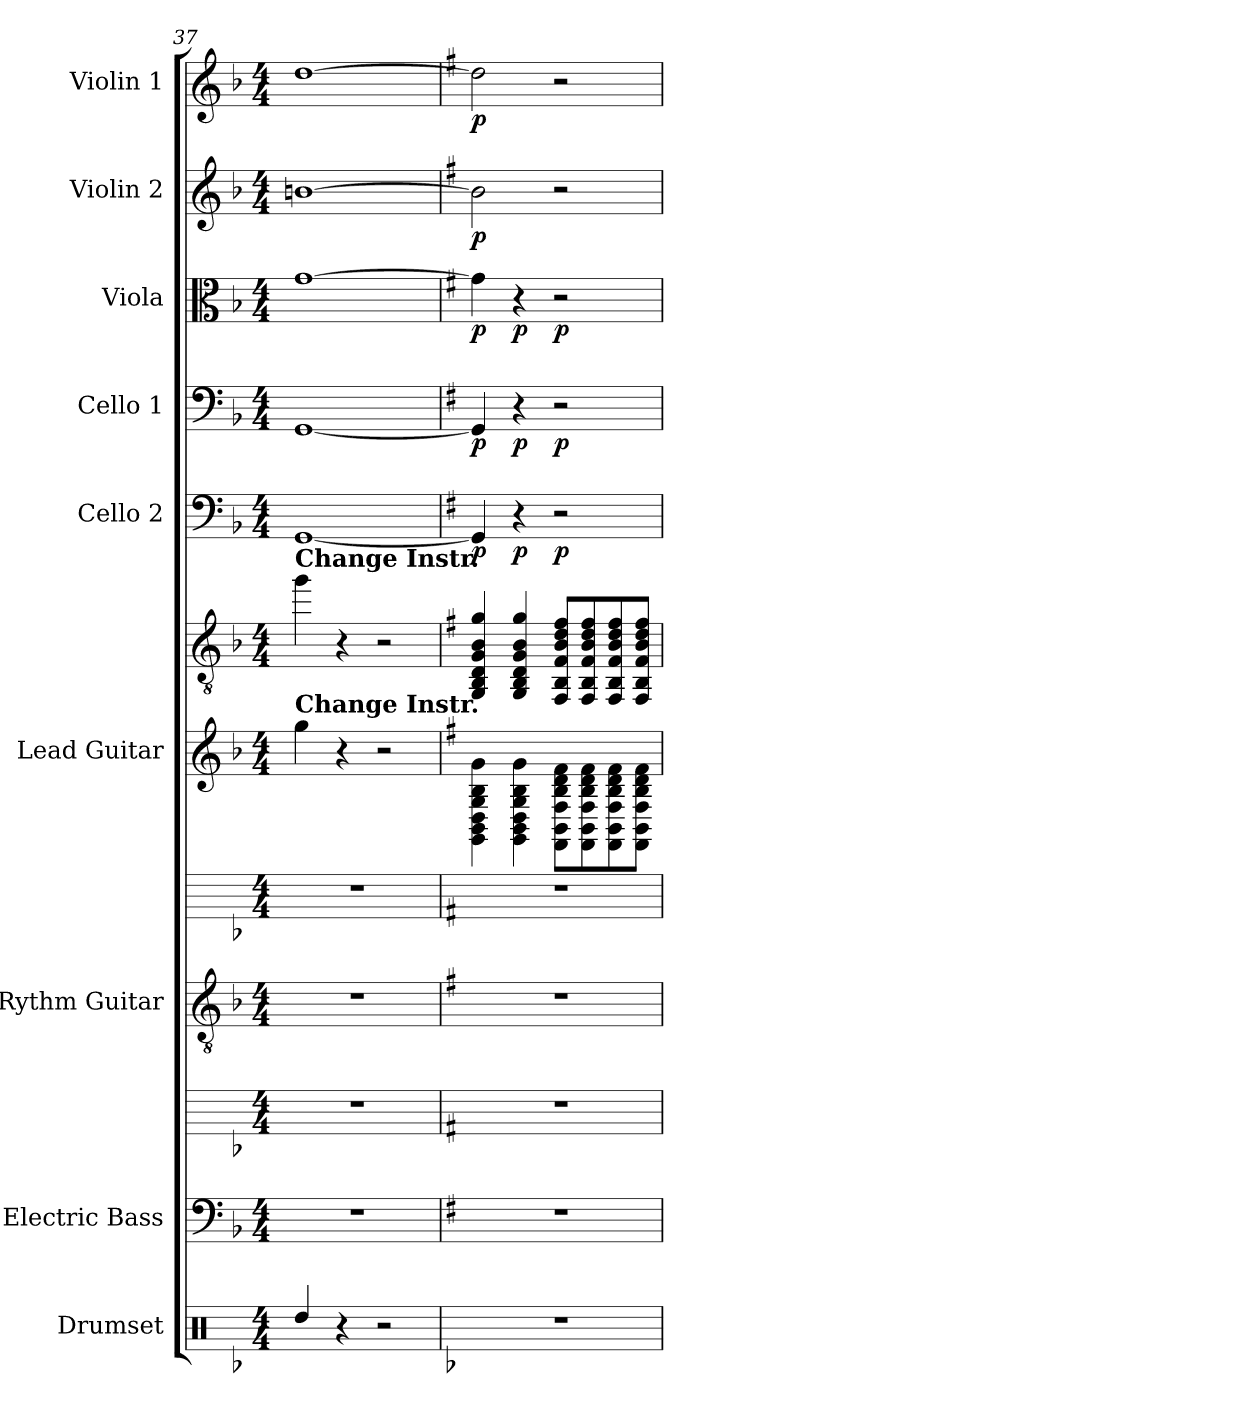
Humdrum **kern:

**kern	**kern	**kern	**kern	**kern	**kern	**kern	**kern	**dynam	**kern	**dynam	**kern	**dynam	**kern	**dynam	**kern	**dynam
*part9	*part8	*part8	*part7	*part7	*part6	*part6	*part5	*part5	*part4	*part4	*part3	*part3	*part2	*part2	*part1	*part1
*staff12	*staff11	*staff10	*staff9	*staff8	*staff7	*staff6	*staff5	*staff5	*staff4	*staff4	*staff3	*staff3	*staff2	*staff2	*staff1	*staff1
*I"Drumset	*I"Electric Bass	*	*I"Rythm Guitar	*	*I"Lead Guitar	*	*I"Cello 2	*	*I"Cello 1	*	*I"Viola	*	*I"Violin 2	*	*I"Violin 1	*
*I'D. Set	*I'El. B.	*	*I'Ryth. Guit.	*	*I'Ld. Gtr	*	*I'C. 2	*	*I'C. 1	*	*I'Vla.	*	*I'Vln. 2	*	*I'Vln. 1	*
*clefX	*clefF4	*	*clefGv2	*	*	*clefGv2	*clefF4	*	*clefF4	*	*clefC3	*	*clefG2	*	*clefG2	*
*	*ITrd7c12	*ITrd7c12	*	*	*	*	*	*	*	*	*	*	*	*	*	*
*k[b-]	*k[b-]	*k[b-]	*k[b-]	*k[b-]	*k[b-]	*k[b-]	*k[b-]	*	*k[b-]	*	*k[b-]	*	*k[b-]	*	*k[b-]	*
*M4/4	*M4/4	*M4/4	*M4/4	*M4/4	*M4/4	*M4/4	*M4/4	*	*M4/4	*	*M4/4	*	*M4/4	*	*M4/4	*
=37	=37	=37	=37	=37	=37	=37	=37	=37	=37	=37	=37	=37	=37	=37	=37	=37
!	!	!	!	!	!	!LO:TX:a:B:t=Change Instr.	!	!	!	!	!	!	!	!	!	!
!	!	!	!	!	!LO:TX:a:B:t=Change Instr.	!	!	!	!	!	!	!	!	!	!	!
4Rdd/	1r	1r	1r	1r	4gg\	4gg\	[1GG	.	[1GG	.	[1g	.	[1bn	.	[1dd	.
4r	.	.	.	.	4r	4r	.	.	.	.	.	.	.	.	.	.
2r	.	.	.	.	2r	2r	.	.	.	.	.	.	.	.	.	.
=38	=38	=38	=38	=38	=38	=38	=38	=38	=38	=38	=38	=38	=38	=38	=38	=38
*	*k[f#]	*k[f#]	*k[f#]	*k[f#]	*k[f#]	*k[f#]	*k[f#]	*	*k[f#]	*	*k[f#]	*	*k[f#]	*	*k[f#]	*
*	*	*	*	*	*	*	*	*	*	*	*	*	*	*	*MM80	*
!	!	!	!	!	!	!	!	!LO:DY:b	!	!LO:DY:b	!	!LO:DY:b	!	!LO:DY:b	!	!LO:DY:b
1r	1r	1r	1r	1r	4GG\ 4BB\ 4D\ 4G\ 4B\ 4g\	4GG/ 4BB/ 4D/ 4G/ 4B/ 4g/	4GG/]	p	4GG/]	p	4g\]	p	2b\]	p	2dd\]	p
!	!	!	!	!	!	!	!	!LO:DY:b	!	!LO:DY:b	!	!LO:DY:b	!	!	!	!
.	.	.	.	.	4GG\ 4BB\ 4D\ 4G\ 4B\ 4g\	4GG/ 4BB/ 4D/ 4G/ 4B/ 4g/	4r	p	4r	p	4r	p	.	.	.	.
!	!	!	!	!	!	!	!	!LO:DY:b	!	!LO:DY:b	!	!LO:DY:b	!	!	!	!
.	.	.	.	.	8FF#\ 8BB\ 8F#\ 8B\ 8d\ 8f#\L	8FF#/ 8BB/ 8F#/ 8B/ 8d/ 8f#/L	2r	p	2r	p	2r	p	2r	.	2r	.
.	.	.	.	.	8FF#\ 8BB\ 8F#\ 8B\ 8d\ 8f#\	8FF#/ 8BB/ 8F#/ 8B/ 8d/ 8f#/	.	.	.	.	.	.	.	.	.	.
.	.	.	.	.	8FF#\ 8BB\ 8F#\ 8B\ 8d\ 8f#\	8FF#/ 8BB/ 8F#/ 8B/ 8d/ 8f#/	.	.	.	.	.	.	.	.	.	.
.	.	.	.	.	8FF#\ 8BB\ 8F#\ 8B\ 8d\ 8f#\J	8FF#/ 8BB/ 8F#/ 8B/ 8d/ 8f#/J	.	.	.	.	.	.	.	.	.	.
=	=	=	=	=	=	=	=	=	=	=	=	=	=	=	=	=
*-	*-	*-	*-	*-	*-	*-	*-	*-	*-	*-	*-	*-	*-	*-	*-	*-
